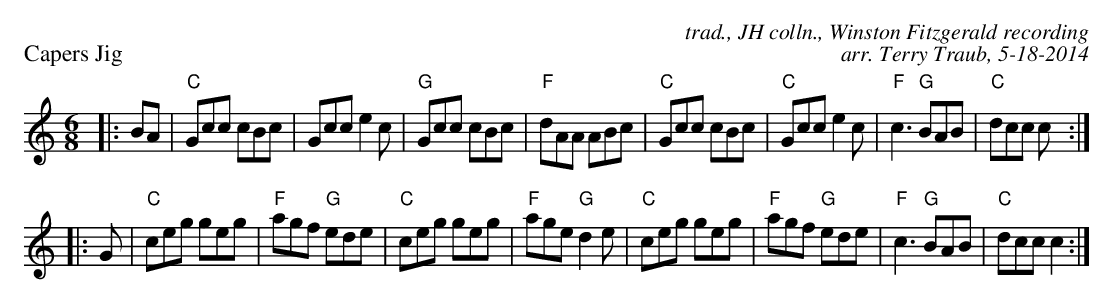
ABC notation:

X:1
P: Capers Jig
C: trad., JH colln., Winston Fitzgerald recording
C: arr. Terry Traub, 5-18-2014
M: 6/8
L: 1/8
K: C
|: BA|"C"Gcc cBc |Gcc e2 c|"G"Gcc cBc |"F"dAA ABc|"C"Gcc cBc| "C"Gcc e2 c|"F"c3 "G"BAB|"C"dcc c :|
|: G|"C"ceg geg |"F"agf "G"ede|"C"ceg geg|"F"age "G"d2 e|"C"ceg geg |"F"agf "G"ede|"F"c3 "G"BAB|"C"dcc c2 :|
